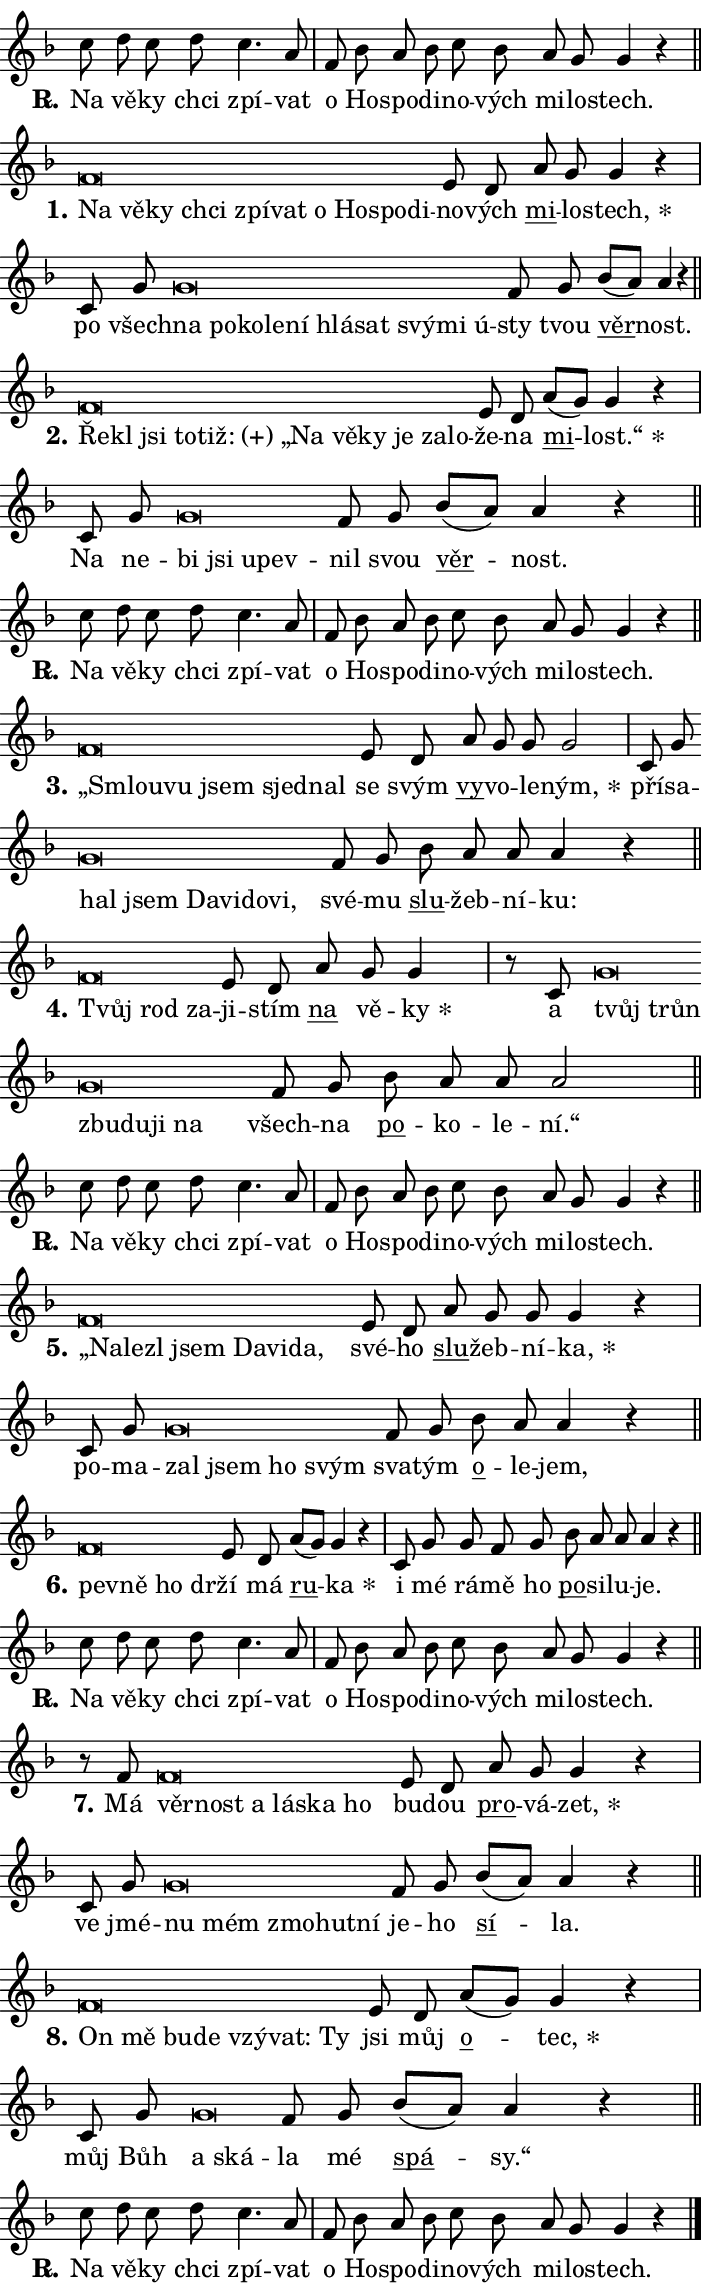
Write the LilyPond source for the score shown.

\version "2.24.0"
\header { tagline = "" }
\paper {
  indent = 0\cm
  top-margin = 0\cm
  right-margin = 0.13\cm % to fit lyric hyphens
  bottom-margin = 0\cm
  left-margin = 0\cm
  paper-width = 12\cm
  page-breaking = #ly:one-page-breaking
  system-system-spacing.basic-distance = #11
  score-system-spacing.basic-distance = #11
  ragged-last = ##f
}


%% Author: Thomas Morley
%% https://lists.gnu.org/archive/html/lilypond-user/2020-05/msg00002.html
#(define (line-position grob)
"Returns position of @var[grob} in current system:
   @code{'start}, if at first time-step
   @code{'end}, if at last time-step
   @code{'middle} otherwise
"
  (let* ((col (ly:item-get-column grob))
         (ln (ly:grob-object col 'left-neighbor))
         (rn (ly:grob-object col 'right-neighbor))
         (col-to-check-left (if (ly:grob? ln) ln col))
         (col-to-check-right (if (ly:grob? rn) rn col))
         (break-dir-left
           (and
             (ly:grob-property col-to-check-left 'non-musical #f)
             (ly:item-break-dir col-to-check-left)))
         (break-dir-right
           (and
             (ly:grob-property col-to-check-right 'non-musical #f)
             (ly:item-break-dir col-to-check-right))))
        (cond ((eqv? 1 break-dir-left) 'start)
              ((eqv? -1 break-dir-right) 'end)
              (else 'middle))))

#(define (tranparent-at-line-position vctor)
  (lambda (grob)
  "Relying on @code{line-position} select the relevant enry from @var{vctor}.
Used to determine transparency,"
    (case (line-position grob)
      ((end) (not (vector-ref vctor 0)))
      ((middle) (not (vector-ref vctor 1)))
      ((start) (not (vector-ref vctor 2))))))

noteHeadBreakVisibility =
#(define-music-function (break-visibility)(vector?)
"Makes @code{NoteHead}s transparent relying on @var{break-visibility}"
#{
  \override NoteHead.transparent =
    #(tranparent-at-line-position break-visibility)
#})

#(define delete-ledgers-for-transparent-note-heads
  (lambda (grob)
    "Reads whether a @code{NoteHead} is transparent.
If so this @code{NoteHead} is removed from @code{'note-heads} from
@var{grob}, which is supposed to be @code{LedgerLineSpanner}.
As a result ledgers are not printed for this @code{NoteHead}"
    (let* ((nhds-array (ly:grob-object grob 'note-heads))
           (nhds-list
             (if (ly:grob-array? nhds-array)
                 (ly:grob-array->list nhds-array)
                 '()))
           ;; Relies on the transparent-property being done before
           ;; Staff.LedgerLineSpanner.after-line-breaking is executed.
           ;; This is fragile ...
           (to-keep
             (remove
               (lambda (nhd)
                 (ly:grob-property nhd 'transparent #f))
               nhds-list)))
      ;; TODO find a better method to iterate over grob-arrays, similiar
      ;; to filter/remove etc for lists
      ;; For now rebuilt from scratch
      (set! (ly:grob-object grob 'note-heads)  '())
      (for-each
        (lambda (nhd)
          (ly:pointer-group-interface::add-grob grob 'note-heads nhd))
        to-keep))))

squashNotes = {
  \override NoteHead.X-extent = #'(-0.2 . 0.2)
  \override NoteHead.Y-extent = #'(-0.75 . 0)
  \override NoteHead.stencil =
    #(lambda (grob)
       (let ((pos (ly:grob-property grob 'staff-position)))
         (begin
           (if (< pos -7) (display "ERROR: Lower brevis then expected\n") (display ""))
           (if (<= pos -6) ly:text-interface::print ly:note-head::print))))
}
unSquashNotes = {
  \revert NoteHead.X-extent
  \revert NoteHead.Y-extent
  \revert NoteHead.stencil
}

hideNotes = \noteHeadBreakVisibility #begin-of-line-visible
unHideNotes = \noteHeadBreakVisibility #all-visible

% work-around for resetting accidentals
% https://lilypond.org/doc/v2.23/Documentation/notation/displaying-rhythms#unmetered-music
cadenzaMeasure = {
  \cadenzaOff
  \partial 1024 s1024
  \cadenzaOn
}

#(define-markup-command (accent layout props text) (markup?)
  "Underline accented syllable"
  (interpret-markup layout props
    #{\markup \override #'(offset . 4.3) \underline { #text }#}))

responsum = \markup \concat {
  "R" \hspace #-1.05 \path #0.1 #'((moveto 0 0.07) (lineto 0.9 0.8)) \hspace #0.05 "."
}

spaceSize = #0.6828661417322834 % exact space size for TeX Gyre Schola

\layout {
  \context {
    \Staff
    \remove "Time_signature_engraver"
    \override LedgerLineSpanner.after-line-breaking = #delete-ledgers-for-transparent-note-heads
  }
  \context {
    \Lyrics {
      \override LyricSpace.minimum-distance = \spaceSize
      \override LyricText.font-name = #"TeX Gyre Schola"
      \override LyricText.font-size = 1
      \override StanzaNumber.font-name = #"TeX Gyre Schola Bold"
      \override StanzaNumber.font-size = 1
    }
  }
  \context {
    \Score 
    \override NoteHead.text =
      #(lambda (grob) 
        (let ((pos (ly:grob-property grob 'staff-position)))
          #{\markup {
            \combine
              \halign #-0.55 \raise #(if (= pos -6) 0 0.5) \override #'(thickness . 2) \draw-line #'(3.2 . 0)
              \musicglyph "noteheads.sM1"
          }#}))
  }
}

% magnetic-lyrics.ily
%
%   written by
%     Jean Abou Samra <jean@abou-samra.fr>
%     Werner Lemberg <wl@gnu.org>
%
%   adapted by
%     Jiri Hon <jiri.hon@gmail.com>
%
% Version 2022-Apr-15

% https://www.mail-archive.com/lilypond-user@gnu.org/msg149350.html

#(define (Left_hyphen_pointer_engraver context)
   "Collect syllable-hyphen-syllable occurrences in lyrics and store
them in properties.  This engraver only looks to the left.  For
example, if the lyrics input is @code{foo -- bar}, it does the
following.

@itemize @bullet
@item
Set the @code{text} property of the @code{LyricHyphen} grob between
@q{foo} and @q{bar} to @code{foo}.

@item
Set the @code{left-hyphen} property of the @code{LyricText} grob with
text @q{foo} to the @code{LyricHyphen} grob between @q{foo} and
@q{bar}.
@end itemize

Use this auxiliary engraver in combination with the
@code{lyric-@/text::@/apply-@/magnetic-@/offset!} hook."
   (let ((hyphen #f)
         (text #f))
     (make-engraver
      (acknowledgers
       ((lyric-syllable-interface engraver grob source-engraver)
        (set! text grob)))
      (end-acknowledgers
       ((lyric-hyphen-interface engraver grob source-engraver)
        ;(when (not (grob::has-interface grob 'lyric-space-interface))
          (set! hyphen grob)));)
      ((stop-translation-timestep engraver)
       (when (and text hyphen)
         (ly:grob-set-object! text 'left-hyphen hyphen))
       (set! text #f)
       (set! hyphen #f)))))

#(define (lyric-text::apply-magnetic-offset! grob)
   "If the space between two syllables is less than the value in
property @code{LyricText@/.details@/.squash-threshold}, move the right
syllable to the left so that it gets concatenated with the left
syllable.

Use this function as a hook for
@code{LyricText@/.after-@/line-@/breaking} if the
@code{Left_@/hyphen_@/pointer_@/engraver} is active."
   (let ((hyphen (ly:grob-object grob 'left-hyphen #f)))
     (when hyphen
       (let ((left-text (ly:spanner-bound hyphen LEFT)))
         (when (grob::has-interface left-text 'lyric-syllable-interface)
           (let* ((common (ly:grob-common-refpoint grob left-text X))
                  (this-x-ext (ly:grob-extent grob common X))
                  (left-x-ext
                   (begin
                     ;; Trigger magnetism for left-text.
                     (ly:grob-property left-text 'after-line-breaking)
                     (ly:grob-extent left-text common X)))
                  ;; `delta` is the gap width between two syllables.
                  (delta (- (interval-start this-x-ext)
                            (interval-end left-x-ext)))
                  (details (ly:grob-property grob 'details))
                  (threshold (assoc-get 'squash-threshold details 0.2)))
             (when (< delta threshold)
               (let* (;; We have to manipulate the input text so that
                      ;; ligatures crossing syllable boundaries are not
                      ;; disabled.  For languages based on the Latin
                      ;; script this is essentially a beautification.
                      ;; However, for non-Western scripts it can be a
                      ;; necessity.
                      (lt (ly:grob-property left-text 'text))
                      (rt (ly:grob-property grob 'text))
                      (is-space (grob::has-interface hyphen 'lyric-space-interface))
                      (space (if is-space " " ""))
                      (extra-delta (if is-space spaceSize 0))
                      ;; Append new syllable.
                      (ltrt-space (if (and (string? lt) (string? rt))
                                (string-append lt space rt)
                                (make-concat-markup (list lt space rt))))
                      ;; Right-align `ltrt` to the right side.
                      (ltrt-space-markup (grob-interpret-markup
                               grob
                               (make-translate-markup
                                (cons (interval-length this-x-ext) 0)
                                (make-right-align-markup ltrt-space)))))
                 (begin
                   ;; Don't print `left-text`.
                   (ly:grob-set-property! left-text 'stencil #f)
                   ;; Set text and stencil (which holds all collected
                   ;; syllables so far) and shift it to the left.
                   (ly:grob-set-property! grob 'text ltrt-space)
                   (ly:grob-set-property! grob 'stencil ltrt-space-markup)
                   (ly:grob-translate-axis! grob (- (- delta extra-delta)) X))))))))))


#(define (lyric-hyphen::displace-bounds-first grob)
   ;; Make very sure this callback isn't triggered too early.
   (let ((left (ly:spanner-bound grob LEFT))
         (right (ly:spanner-bound grob RIGHT)))
     (ly:grob-property left 'after-line-breaking)
     (ly:grob-property right 'after-line-breaking)
     (ly:lyric-hyphen::print grob)))

squashThreshold = #0.4

\layout {
  \context {
    \Lyrics
    \consists #Left_hyphen_pointer_engraver
    \override LyricText.after-line-breaking =
      #lyric-text::apply-magnetic-offset!
    \override LyricHyphen.stencil = #lyric-hyphen::displace-bounds-first
    \override LyricText.details.squash-threshold = \squashThreshold
    \override LyricHyphen.minimum-distance = 0
    \override LyricHyphen.minimum-length = \squashThreshold
  }
}

squashText = \override LyricText.details.squash-threshold = 9999
unSquashText = \override LyricText.details.squash-threshold = \squashThreshold

leftText = \override LyricText.self-alignment-X = #LEFT
unLeftText = \revert LyricText.self-alignment-X

starOffset = #(lambda (grob) 
                (let ((x_offset (ly:self-alignment-interface::aligned-on-x-parent grob)))
                  (if (= x_offset 0) 0 (+ x_offset 1.2))))

star = #(define-music-function (syllable)(string?)
"Append star separator at the end of a syllable"
#{
  \once \override LyricText.X-offset = #starOffset
  \lyricmode { \markup {
    #syllable
    \override #'((font-name . "TeX Gyre Schola Bold")) \hspace #0.2 \lower #0.65 \larger "*"
  } }
#})

starAccent = #(define-music-function (syllable)(string?)
"Append star separator at the end of a syllable and make accent"
#{
  \once \override LyricText.X-offset = #starOffset
  \lyricmode { \markup {
    \accent #syllable
    \override #'((font-name . "TeX Gyre Schola Bold")) \hspace #0.2 \lower #0.65 \larger "*"
  } }
#})

breath = #(define-music-function (syllable)(string?)
"Append breathing indicator at the end of a syllable"
#{
  \lyricmode { \markup { #syllable "+" } }
#})

optionalBreath = #(define-music-function (syllable)(string?)
"Append optional breathing indicator at the end of a syllable"
#{
  \lyricmode { \markup { #syllable "(+)" } }
#})


\score {
    <<
        \new Voice = "melody" { \cadenzaOn \key f \major \relative { c''8 d c d c4. a8 \cadenzaMeasure \bar "|" f bes a bes \bar "" c bes \bar "" a g g4 r \cadenzaMeasure \bar "||" \break } }
        \new Lyrics \lyricsto "melody" { \lyricmode { \set stanza = \responsum
Na vě -- ky chci zpí -- vat o Ho -- spo -- di -- no -- vých mi -- lo -- stech. } }
    >>
    \layout {}
}

\score {
    <<
        \new Voice = "melody" { \cadenzaOn \key f \major \relative { \squashNotes f'\breve*1/16 \hideNotes \breve*1/16 \bar "" \breve*1/16 \bar "" \breve*1/16 \bar "" \breve*1/16 \bar "" \breve*1/16 \bar "" \breve*1/16 \bar "" \breve*1/16 \bar "" \breve*1/16 \breve*1/16 \bar "" \unHideNotes \unSquashNotes e8 d \bar "" a' g g4 r \cadenzaMeasure \bar "|" c,8 g' \bar "" \squashNotes g\breve*1/16 \hideNotes \breve*1/16 \bar "" \breve*1/16 \bar "" \breve*1/16 \bar "" \breve*1/16 \bar "" \breve*1/16 \bar "" \breve*1/16 \bar "" \breve*1/16 \bar "" \breve*1/16 \breve*1/16 \bar "" \unHideNotes \unSquashNotes f8 g \bar "" bes[( a)] a4 r \cadenzaMeasure \bar "||" \break } }
        \new Lyrics \lyricsto "melody" { \lyricmode { \set stanza = "1."
\leftText Na \squashText vě -- ky chci zpí -- vat o Ho -- spo -- di -- \unLeftText \unSquashText no -- vých \markup \accent mi -- lo -- \star stech, po všech -- \leftText na \squashText po -- ko -- le -- ní hlá -- sat svý -- mi ú -- \unLeftText \unSquashText sty tvou \markup \accent věr -- nost. } }
    >>
    \layout {}
}

\score {
    <<
        \new Voice = "melody" { \cadenzaOn \key f \major \relative { \squashNotes f'\breve*1/16 \hideNotes \breve*1/16 \bar "" \breve*1/16 \bar "" \breve*1/16 \bar "" \breve*1/16 \bar "" \breve*1/16 \bar "" \breve*1/16 \bar "" \breve*1/16 \bar "" \breve*1/16 \bar "" \breve*1/16 \breve*1/16 \bar "" \unHideNotes \unSquashNotes e8 d \bar "" a'[( g)] g4 r \cadenzaMeasure \bar "|" c,8 g' \bar "" \squashNotes g\breve*1/16 \hideNotes \breve*1/16 \bar "" \breve*1/16 \breve*1/16 \bar "" \unHideNotes \unSquashNotes f8 g \bar "" bes[( a)] a4 r \cadenzaMeasure \bar "||" \break } }
        \new Lyrics \lyricsto "melody" { \lyricmode { \set stanza = "2."
\leftText Ře -- \squashText kl jsi to -- \optionalBreath tiž: „Na vě -- ky je za -- lo -- \unLeftText \unSquashText že -- na \markup \accent mi -- \star lost.“ Na ne -- \leftText bi \squashText jsi u -- pev -- \unLeftText \unSquashText nil svou \markup \accent věr -- nost. } }
    >>
    \layout {}
}

\score {
    <<
        \new Voice = "melody" { \cadenzaOn \key f \major \relative { c''8 d c d c4. a8 \cadenzaMeasure \bar "|" f bes a bes \bar "" c bes \bar "" a g g4 r \cadenzaMeasure \bar "||" \break } }
        \new Lyrics \lyricsto "melody" { \lyricmode { \set stanza = \responsum
Na vě -- ky chci zpí -- vat o Ho -- spo -- di -- no -- vých mi -- lo -- stech. } }
    >>
    \layout {}
}

\score {
    <<
        \new Voice = "melody" { \cadenzaOn \key f \major \relative { \squashNotes f'\breve*1/16 \hideNotes \breve*1/16 \bar "" \breve*1/16 \bar "" \breve*1/16 \breve*1/16 \bar "" \unHideNotes \unSquashNotes e8 d \bar "" a' g g g2 \cadenzaMeasure \bar "|" c,8 g' \bar "" \squashNotes g\breve*1/16 \hideNotes \breve*1/16 \bar "" \breve*1/16 \bar "" \breve*1/16 \bar "" \breve*1/16 \breve*1/16 \bar "" \unHideNotes \unSquashNotes f8 g \bar "" bes a a a4 r \cadenzaMeasure \bar "||" \break } }
        \new Lyrics \lyricsto "melody" { \lyricmode { \set stanza = "3."
\leftText „Smlou -- \squashText vu jsem sjed -- nal \unLeftText \unSquashText se svým \markup \accent vy -- vo -- le -- \star ným, pří -- sa -- \leftText hal \squashText jsem Da -- vi -- do -- vi, \unLeftText \unSquashText své -- mu \markup \accent slu -- žeb -- ní -- ku: } }
    >>
    \layout {}
}

\score {
    <<
        \new Voice = "melody" { \cadenzaOn \key f \major \relative { \squashNotes f'\breve*1/16 \hideNotes \breve*1/16 \breve*1/16 \bar "" \unHideNotes \unSquashNotes e8 d \bar "" a' g g4 \cadenzaMeasure \bar "|" r8 c,8 \squashNotes g'\breve*1/16 \hideNotes \breve*1/16 \bar "" \breve*1/16 \bar "" \breve*1/16 \bar "" \breve*1/16 \breve*1/16 \bar "" \unHideNotes \unSquashNotes f8 g \bar "" bes a a a2 \cadenzaMeasure \bar "||" \break } }
        \new Lyrics \lyricsto "melody" { \lyricmode { \set stanza = "4."
\leftText Tvůj \squashText rod za -- \unLeftText \unSquashText ji -- stím \markup \accent na vě -- \star ky a \leftText tvůj \squashText trůn zbu -- du -- ji na \unLeftText \unSquashText všech -- na \markup \accent po -- ko -- le -- ní.“ } }
    >>
    \layout {}
}

\score {
    <<
        \new Voice = "melody" { \cadenzaOn \key f \major \relative { c''8 d c d c4. a8 \cadenzaMeasure \bar "|" f bes a bes \bar "" c bes \bar "" a g g4 r \cadenzaMeasure \bar "||" \break } }
        \new Lyrics \lyricsto "melody" { \lyricmode { \set stanza = \responsum
Na vě -- ky chci zpí -- vat o Ho -- spo -- di -- no -- vých mi -- lo -- stech. } }
    >>
    \layout {}
}

\score {
    <<
        \new Voice = "melody" { \cadenzaOn \key f \major \relative { \squashNotes f'\breve*1/16 \hideNotes \breve*1/16 \bar "" \breve*1/16 \bar "" \breve*1/16 \bar "" \breve*1/16 \bar "" \breve*1/16 \breve*1/16 \bar "" \unHideNotes \unSquashNotes e8 d \bar "" a' g g g4 r \cadenzaMeasure \bar "|" c,8 g' \bar "" \squashNotes g\breve*1/16 \hideNotes \breve*1/16 \bar "" \breve*1/16 \breve*1/16 \bar "" \unHideNotes \unSquashNotes f8 g \bar "" bes a a4 r \cadenzaMeasure \bar "||" \break } }
        \new Lyrics \lyricsto "melody" { \lyricmode { \set stanza = "5."
\leftText „Na -- \squashText le -- zl jsem Da -- vi -- da, \unLeftText \unSquashText své -- ho \markup \accent slu -- žeb -- ní -- \star ka, po -- ma -- \leftText zal \squashText jsem ho svým \unLeftText \unSquashText sva -- tým \markup \accent o -- le -- jem, } }
    >>
    \layout {}
}

\score {
    <<
        \new Voice = "melody" { \cadenzaOn \key f \major \relative { \squashNotes f'\breve*1/16 \hideNotes \breve*1/16 \bar "" \breve*1/16 \breve*1/16 \bar "" \unHideNotes \unSquashNotes e8 d \bar "" a'[( g)] g4 r \cadenzaMeasure \bar "|" c,8 g' \bar "" g f8 g \bar "" bes a a a4 r \cadenzaMeasure \bar "||" \break } }
        \new Lyrics \lyricsto "melody" { \lyricmode { \set stanza = "6."
\leftText pev -- \squashText ně ho dr -- \unLeftText \unSquashText ží má \markup \accent ru -- \star ka i mé rá -- mě ho \markup \accent po -- si -- lu -- je. } }
    >>
    \layout {}
}

\score {
    <<
        \new Voice = "melody" { \cadenzaOn \key f \major \relative { c''8 d c d c4. a8 \cadenzaMeasure \bar "|" f bes a bes \bar "" c bes \bar "" a g g4 r \cadenzaMeasure \bar "||" \break } }
        \new Lyrics \lyricsto "melody" { \lyricmode { \set stanza = \responsum
Na vě -- ky chci zpí -- vat o Ho -- spo -- di -- no -- vých mi -- lo -- stech. } }
    >>
    \layout {}
}

\score {
    <<
        \new Voice = "melody" { \cadenzaOn \key f \major \relative { r8 f'8 \squashNotes f\breve*1/16 \hideNotes \breve*1/16 \bar "" \breve*1/16 \bar "" \breve*1/16 \bar "" \breve*1/16 \breve*1/16 \bar "" \unHideNotes \unSquashNotes e8 d \bar "" a' g g4 r \cadenzaMeasure \bar "|" c,8 g' \bar "" \squashNotes g\breve*1/16 \hideNotes \breve*1/16 \bar "" \breve*1/16 \bar "" \breve*1/16 \breve*1/16 \bar "" \unHideNotes \unSquashNotes f8 g \bar "" bes[( a)] a4 r \cadenzaMeasure \bar "||" \break } }
        \new Lyrics \lyricsto "melody" { \lyricmode { \set stanza = "7."
Má \leftText věr -- \squashText nost a lá -- ska ho \unLeftText \unSquashText bu -- dou \markup \accent pro -- vá -- \star zet, ve jmé -- \leftText nu \squashText mém zmo -- hut -- ní \unLeftText \unSquashText je -- ho \markup \accent sí -- la. } }
    >>
    \layout {}
}

\score {
    <<
        \new Voice = "melody" { \cadenzaOn \key f \major \relative { \squashNotes f'\breve*1/16 \hideNotes \breve*1/16 \bar "" \breve*1/16 \bar "" \breve*1/16 \bar "" \breve*1/16 \bar "" \breve*1/16 \breve*1/16 \bar "" \unHideNotes \unSquashNotes e8 d \bar "" a'[( g)] g4 r \cadenzaMeasure \bar "|" c,8 g' \bar "" \squashNotes g\breve*1/16 \hideNotes \breve*1/16 \bar "" \unHideNotes \unSquashNotes f8 g \bar "" bes[( a)] a4 r \cadenzaMeasure \bar "||" \break } }
        \new Lyrics \lyricsto "melody" { \lyricmode { \set stanza = "8."
\leftText On \squashText mě bu -- de vzý -- vat: Ty \unLeftText \unSquashText jsi můj \markup \accent o -- \star tec, můj Bůh \leftText a \squashText ská -- \unLeftText \unSquashText la mé \markup \accent spá -- sy.“ } }
    >>
    \layout {}
}

\score {
    <<
        \new Voice = "melody" { \cadenzaOn \key f \major \relative { c''8 d c d c4. a8 \cadenzaMeasure \bar "|" f bes a bes \bar "" c bes \bar "" a g g4 r \cadenzaMeasure \bar "||" \break } \bar "|." }
        \new Lyrics \lyricsto "melody" { \lyricmode { \set stanza = \responsum
Na vě -- ky chci zpí -- vat o Ho -- spo -- di -- no -- vých mi -- lo -- stech. } }
    >>
    \layout {}
}
